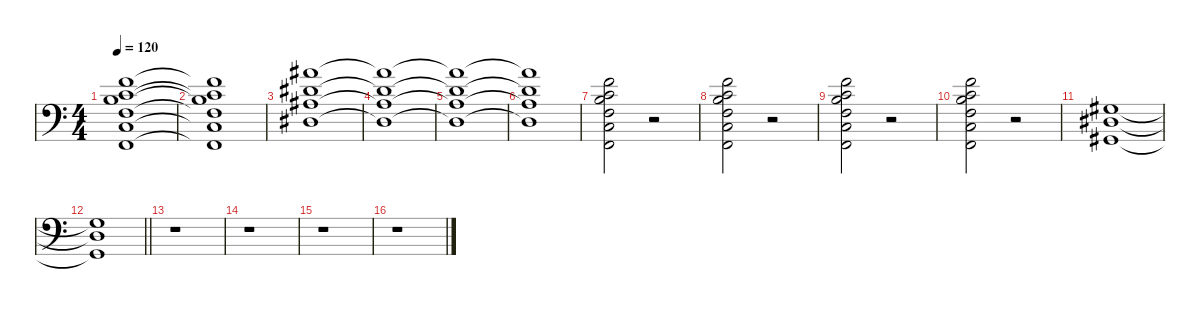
\defaultSystemsLayout 4
\hideDynamics
\bracketExtendMode nobrackets
\singleTrackTrackNamePolicy hidden
\multiTrackTrackNamePolicy hidden
\firstSystemTrackNameMode fullname
\firstSystemTrackNameOrientation horizontal
\otherSystemsTrackNameOrientation horizontal
\track ("SYNTH" "vln.") {defaultSystemsLayout 8 instrument stringensemble2}
\staff {score}
\tuning (E4 B3 G3 D3 A2 E2)
\ts (4 4)
\beaming (8 2 2 2 2)
\tempo 120
\clef f4
\ks c
(1.1 1.2 4.3 3.4 3.5 1.6).1{dy f beam Down} |
(1.1{t} 1.2{t} 4.3{t} 3.4{t} 3.5{t} 1.6{t}).1{beam Down} |
(11.2{acc #} 8.3{acc #} 8.4{acc #} 6.5{acc #}).1{beam Down} |
(11.2{t acc #} 8.3{t acc #} 8.4{t acc #} 6.5{t acc #}).1{beam Down} |
(11.2{t acc #} 8.3{t acc #} 8.4{t acc #} 6.5{t acc #}).1{beam Down} |
(11.2{t acc #} 8.3{t acc #} 8.4{t acc #} 6.5{t acc #}).1{beam Down} |
(1.1 1.2 4.3 3.4 3.5 1.6).2{beam Down} r.2{beam Down} |
(1.1 1.2 4.3 3.4 3.5 1.6).2{beam Down} r.2{beam Down} |
(1.1 1.2 4.3 3.4 3.5 1.6).2{beam Down} r.2{beam Down} |
(1.1 1.2 4.3 3.4 3.5 1.6).2{beam Down} r.2{beam Down} |
(6.4{acc #} 6.5{acc #} 4.6{acc #}).1{beam Up} |
\barLineRight lightlight
(6.4{t acc #} 6.5{t acc #} 4.6{t acc #}).1{beam Up} |
r.1{beam Down} |
r.1{beam Down} |
r.1{beam Down} |
r.1{beam Down}
